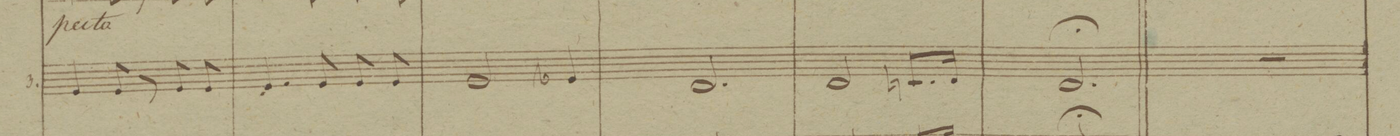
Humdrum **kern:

**kern	**text	**text	**dynam
*I"3.	*	*	*
*clefC4	*	*	*
*k[b-]	*	*	*
*M3/4	*	*	*
4D/	.	-pec-	.
8D/	.	-to	.
8r	.	.	.
8D/	.	re-	.
8D/	.	-su-	.
=147	=147	=147	=147
4.D/	.	-rec-	.
8D/	.	-ti-	.
8D/	.	-o-	.
8D/	.	-nem	.
=148	=148	=148	=148
2D/	.	mor-	.
4D-X/	.	-tu-	.
=149	=149	=149	=149
2.C/	.	-o-	.
=150	=150	=150	=150
2C/	.	.	.
8.BBn/L	.	.	.
16C/Jk	.	.	.
=151	=151	=151	=151
2.C;/	.	-rum	.
=152||	=152||	=152||	=152||
2.r	.	.	.
=153	=153	=153	=153
*-	*-	*-	*-
